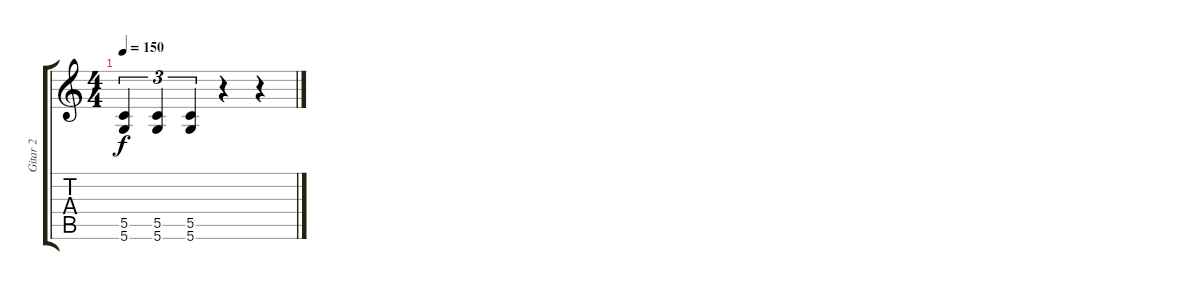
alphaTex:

\track ("Gitar 2" "Gitar 2") {instrument distortionguitar}
\staff {score tabs}
\tuning (D4 A3 F3 C3 G2 D2) {hide}
\ts (4 4)
\tempo 150
\clef g2
\ks c
(5.5 5.6).4{tu (3 2) dy f} (5.5 5.6).4{tu (3 2)} (5.5 5.6).4{tu (3 2)} r.4 r.4
